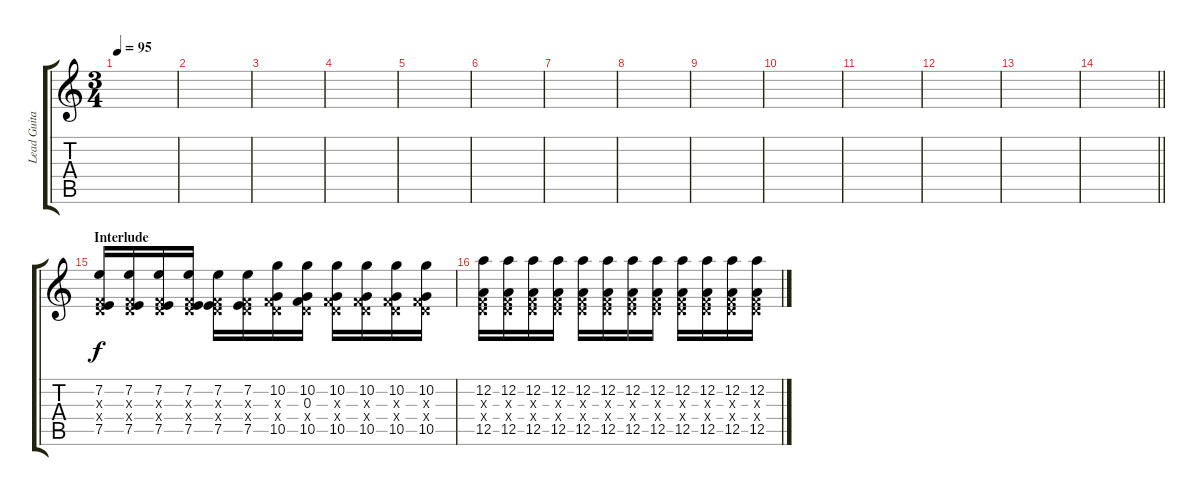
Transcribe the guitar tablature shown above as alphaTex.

\track ("Lead Guitar" "Lead Guita") {instrument overdrivenguitar}
\staff {score tabs}
\tuning (E4 A3 F3 D3 A2 D2) {hide}
\ts (3 4)
\tempo 95
\clef g2
\ks c
|
|
|
|
|
|
|
|
|
|
|
|
|
\barLineRight lightlight
|
\section ("" "Interlude")
(7.2 0.3{x} 0.4{x} 7.5).16 (7.2 0.3{x} 0.4{x} 7.5).16 (7.2 0.3{x} 0.4{x} 7.5).16 (7.2 0.3{x} 0.4{x} 7.5).16 (7.2 0.3{x} 0.4{x} 7.5).16 (7.2 0.3{x} 0.4{x} 7.5).16 (10.2 0.3{x} 0.4{x} 10.5).16 (10.2 0.3 0.4{x} 10.5).16 (10.2 0.3{x} 0.4{x} 10.5).16 (10.2 0.3{x} 0.4{x} 10.5).16 (10.2 0.3{x} 0.4{x} 10.5).16 (10.2 0.3{x} 0.4{x} 10.5).16 |
(12.2 0.3{x} 0.4{x} 12.5).16 (12.2 0.3{x} 0.4{x} 12.5).16 (12.2 0.3{x} 0.4{x} 12.5).16 (12.2 0.3{x} 0.4{x} 12.5).16 (12.2 0.3{x} 0.4{x} 12.5).16 (12.2 0.3{x} 0.4{x} 12.5).16 (12.2 0.3{x} 0.4{x} 12.5).16 (12.2 0.3{x} 0.4{x} 12.5).16 (12.2 0.3{x} 0.4{x} 12.5).16 (12.2 0.3{x} 0.4{x} 12.5).16 (12.2 0.3{x} 0.4{x} 12.5).16 (12.2 0.3{x} 0.4{x} 12.5).16
